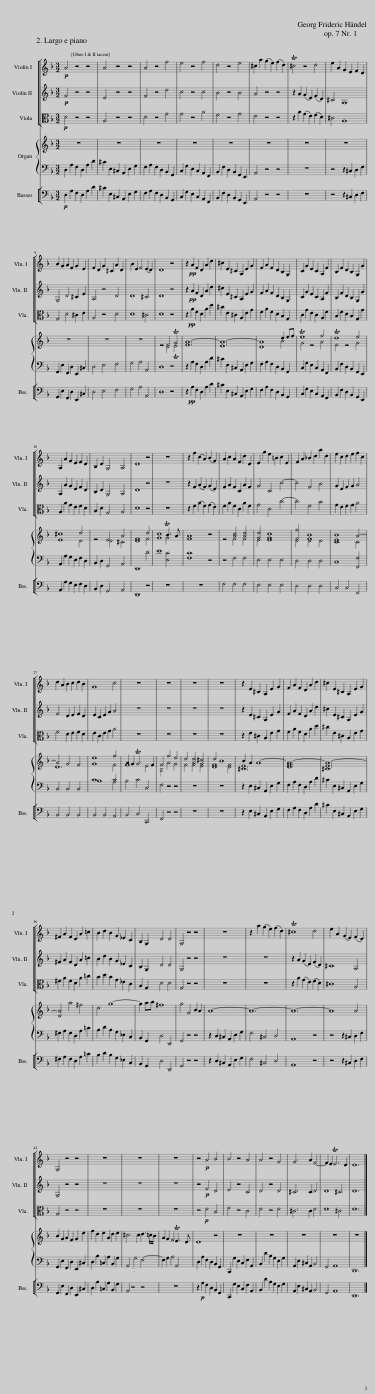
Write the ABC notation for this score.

X:1
%%score 1 [ 2 3 4 ] { ( 5 6 ) | ( 7 8 ) } 9 10
L:1/8
Q:1/4=100
M:3/2
I:linebreak $
K:F
V:1 treble
V:2 treble
V:3 treble
V:4 alto
V:5 treble
V:6 treble
V:7 bass
V:8 bass
V:9 bass
V:10 bass-8
V:1
 z12 | z12 | z12 | z12 | z12 | %5
 z12 | z12 | z12 |$ z12 | z12 | %10
 z12 | z12 | z12 | z12 | z12 | %15
 z12 | z12 |$ z12 | z12 | z12 | %20
 z12 | z12 | z12 | z12 | z12 | %25
 z12 |$ z12 | z12 | z12 | z12 | %30
 z12 | z12 | z12 | z12 | z12 |$ %35
 z12 | z12 | z12 | z12 | z12 | %40
 z12 | z12 | z12 |$ z12 | z12 | %45
 z12 | z12 | z12 | z12 | z12 | %50
 z12 | z12 | z12 |] %53
V:2
!p! A4 z4 z4 | A4 z4 z4 | A4 z4 f4 | e4 z4 f4 | d4 z4 e4 | %5
 ^c2 a2 (g2 e2) (f2 d2) | T^c4 z4 d4 | e2 A2 G2 E2 F2 D2 |$ B2 G2 A2 F2 G2 E2 | F2 D2 G2 ^C2 A2 D2 | %10
 B2 E2 F4 (E2 D2) | .D8 z4 | z2!pp! A2 F2 D2 A2 d2 | ^c2 E2 ^C2 A,2 E2 G2 | F2 A2 F2 D2 B,2 G,2 | %15
 C2 G2 E2 C2 A,2 F2 | B,2 F2 D2 B,2 G,2 G2 |$ A,2 A2 G2 E2 F2 D2 | B,2 D2 G,4 A,4 | D8 z4 | %20
 z12 | z2!p! f2 (c2 A2) (B2 G2) | A2 c2 A2 F2 d2 D2 | E2 g2 e2 =B2 c2 E2 | F2 A2 _B2 d2 b2 d2 | %25
 e2 c2 d2 e2 f2 c2 |$ d2 A2 B2 c2 d2 B2 | G8 c4 | z12 | z12 | %30
 z12 | z12 | z2!pp! E2 ^C2 A,2 E2 G2 | F2 A2 F2 D2 A2 d2 | ^c2 E2 ^C2 A,2 E2 G2 |$ %35
 ^F2 A2 F2 D2 A2 =c2 | B2 d2 B2 G2 _E2 C2 | B,2 G,2 D4 D4 | G,4 z4 z4 | z12 | %40
 z2!p! a2 (g2 e2) (f2 d2) | T^c8 d4 | e2 A2 (G2 E2) (F2 D2) |$ G,4 z4 z4 | z12 | %45
 z12 | z12 | z4!p! A4 B4 | B4 z4 A4 | A4 z4 G4 | %50
 G6 A2 F4- | F2 E2 TE6 D2 |!pp! D12 |] %53
V:3
!p! F4 z4 z4 | E4 z4 z4 | F4 z4 d4 | c4 z4 c4 | B4 z4 B4 | %5
 A4 z4 z4 | z2 A2 (G2 E2) (F2 D2) | ^C4 A,8 |$ G,4 D4 ^C2 E2 | A,4 z4 D4 | %10
 D8 ^C4 | .D8 z4 | z2!pp! A2 F2 D2 A2 d2 | ^c2 E2 ^C2 A,2 E2 G2 | F2 A2 F2 D2 B,2 G,2 | %15
 C2 G2 E2 C2 A,2 F2 | B,2 F2 D2 B,2 G,2 G2 |$ A,2 A2 G2 E2 F2 D2 | B,2 D2 G,4 A,4 | D8 z4 | %20
 z12 | z2 F2 (A2 F2) (G2 E2) | F2 A2 F2 C2 A2 F2 | G4 C4 c4- | c4 F4 B4 | %25
 G2 E2 F2 G2 A4 |$ F4 D2 E2 F2 D2 | E2 C2 E2 G2 A4 | z12 | z12 | %30
 z12 | z12 | z2 E2 ^C2 A,2 E2 G2 | F2 A2 F2 D2 A2 d2 | ^c2 E2 ^C2 A,2 E2 G2 |$ %35
 ^F2 A2 F2 D2 A2 =c2 | B2 d2 B2 G2 _E2 C2 | B,2 G,2 D4 D4 | G,4 z4 z4 | z12 | %40
 z12 | z2 A2 (G2 E2) (F2 D2) | ^C8 A,4 |$ G,4 z4 z4 | z12 | %45
 z12 | z12 | z4!p! F4 D4 | E4 z4 C4 | D4 z4 D4 | %50
 ^C6 C2 D4 | D8 ^C4 |!pp! D12 |] %53
V:4
!p! D4 z4 z4 | A,4 z4 z4 | D4 z4 G4 | G4 z4 A4 | F4 z4 G4 | %5
 E4 z4 z4 | z2 A2 (G2 E2) (F2 D2) | ^C4 A,8 |$ G,4 D4 ^C2 E2 | A,4 z4 D4 | %10
 D8 ^C4 | .D8 z4 | z2!pp! A2 F2 D2 A2 d2 | ^c2 E2 ^C2 A,2 E2 G2 | F2 A2 F2 D2 B,2 G,2 | %15
 C2 G2 E2 C2 A,2 F2 | B,2 F2 D2 B,2 G,2 G2 |$ A,2 A2 G2 E2 F2 D2 | B,2 D2 G,4 A,4 | D8 z4 | %20
 z12 | z2 F2 (A2 F2) (G2 E2) | F2 A2 F2 C2 A2 F2 | G4 C4 c4- | c4 F4 B4 | %25
 G2 E2 F2 G2 A4 |$ F4 D2 E2 F2 D2 | E2 C2 E2 G2 A4 | z12 | z12 | %30
 z12 | z12 | z2 E2 ^C2 A,2 E2 G2 | F2 A2 F2 D2 A2 d2 | ^c2 E2 ^C2 A,2 E2 G2 |$ %35
 ^F2 A2 F2 D2 A2 =c2 | B2 d2 B2 G2 _E2 C2 | B,2 G,2 D4 D4 | G,4 z4 z4 | z12 | %40
 z12 | z2 A2 (G2 E2) (F2 D2) | ^C8 A,4 |$ G,4 z4 z4 | z12 | %45
 z12 | z12 | z4!p! D4 B,4 | E4 z4 C4 | D4 z4 D4 | %50
 ^C6 C2 D4 | D8 ^C4 |!pp! D12 |] %53
V:5
 z12 | z12 | z12 | z12 | z12 | %5
 z12 | z12 | z12 |$ z12 | z12 | %10
 z12 | z4!f! F4 TG4 | [FA-]12 | [EA-]12 | [DA]8 d2 ef | %15
 Me8 f4 | Pd8 e4 |$ ^c8 d4 | z4 E4 A4 | F8 d4 | %20
 c8 TB3 A | [FA]8 z4 | z4 [Ac]4 [Ad]4 | [Gd]4 [Gc]8 | [Ff]4 [FB]8 | %25
 [EB]8 A4- |$ A4 G4 F4 | e8 f4 | A2 G2 TG6 F2 | F4 f4 e4 | %30
 d4 [Ad]4 [G^c]4 | d4 B8 | B2 A2 A8- | [DFA-]12 | [^CEA-]12 |$ %35
 [DA]4 a4 ^f4 | d4 g8- | g2 ab ^f8 | g4 G4 B2 A2 | A12- | %40
 A12- | A12- | A8 A4 |$ B2 G2 A2 F2 G2 e2 | f2 d2 e2 A2 d2 e2 | %45
 ^c6 c2 d3 =c/B/ | A2 G2 F4 TE3 D | D8 z4 | z12 | z12 | %50
 z12 | z12 | z12 |] %53
V:6
 x2 x10 | x12 | x12 | x12 | x12 | %5
 x12 | x12 | x12 |$ x12 | x12 | %10
 x12 | x4 D4 TE4 | x12 | x12 | x8 B4 | %15
 TG4 z4 A4 | TF4 z4 G4 |$ E8 D4 | x4 D4 ^C4 | D8 F4 | %20
 G8 G4 | x12 | x4 F4 F4 | E4 E8 | D4 D4 D4 | %25
 C8 C4 |$ D12 | G8 F4 | F8 E4 | [A,C]4 A4 G4 | %30
 F4 F4 E4 | [DF]8 [DF]4 | [^CE]12 | x12 | x12 |$ %35
 x12 | x12 | x12 | x12 | x12 | %40
 !fermata!x!fermata!Tx !fermata!Tx2 Tx8- | x12- | x8 x4 |$ x12 | x12 | %45
 x12 | x8 x/ Tx3/2 x x | x12 | x12 | x12 | %50
 x12 | x12 | x12 |] %53
V:7
 D,2 A,2 F,2 D,2 A,2 D2 | ^C2 E,2 ^C,2 A,,2 E,2 G,2 | F,2 A,2 F,2 D,2 B,,2 G,,2 | C,2 G,2 E,2 C,2 A,,2 F,,2 | B,,2 F,2 D,2 B,,2 G,,2 E,,2 | %5
 A,,4 z4 z4 | z12 | z4 z2 ^C,2 D,2 F,2 |$ G,,2 E,2 F,,2 D,2 E,,2 ^C,2 | D,4 E,4 F,4 | %10
 G,4 A,4 A,,4 | .D,8 z4 | z2 A,2 F,2 D,2 A,2 D2 | ^C2 E,2 ^C,2 A,,2 E,2 G,2 | F,2 A,2 F,2 D,2 B,,2 G,,2 | %15
 C,2 G,2 E,2 C,2 A,,2 F,,2 | B,,2 F,2 D,2 B,,2 G,,2 E,,2 |$ A,,2 A,2 G,2 E,2 F,2 D,2 | B,,2 D,2 G,,4 A,,4 | D,,8 D4 | %20
 E8 [E,C]4 | [F,C]8 z4 | z4 F,4 F,4 | E,4 E,4 E,4 | D,4 D,4 D,4 | %25
 C,8 [F,,F,]4 |$ B,,4 B,,4 B,,4 | C8 C4 | B,4 C4 C,4 | F,4 z4 z4 | %30
 z12 | z12 | z2 E,2 ^C,2 A,,2 E,2 G,2 | F,2 A,2 F,2 D,2 A,2 D2 | ^C2 E,2 ^C,2 A,,2 E,2 G,2 |$ %35
 ^F,2 A,2 F,2 D,2 A,2 =C2 | B,2 D2 B,2 G,2 _E,2 C,2 | B,,2 G,,2 D,4 D,,4 | G,,4 z4 z4 | z2 D,2 ^C,2 A,,2 E,2 G,2 | %40
 F,4 ^C,4 D,4 | A,,8 z4 | z4 z2 ^C,2 D,2 F,2 |$ G,,2 E,2 F,,2 D,2 E,,2 ^C,2 | D,2 B,2 =C,2 A,2 B,,2 G,2 | %45
 A,,4 G,4 F,4- | F,2 G,2 A,4 A,,4 | D,2 A,2 F,2 D,2 B,,2 G,,2 | C,,2 G,2 E,2 C,2 F,2 A,,2 | B,,2 D2 B,2 G,2 E,2 G,2 | %50
 A,,2 E,2 ^C,2 A,,2 B,,4 | G,,4 A,,8 | D,,12 |] %53
V:8
 x12 | x12 | x12 | x12 | x12 | %5
 x12 | x12 | x12 |$ x12 | x12 | %10
 x12 | x12 | x12 | x12 | x12 | %15
 x12 | x12 |$ x12 | x12 | x12 | %20
 x12 | x12 | x12 | x12 | x12 | %25
 x12 |$ x12 | B,8 A,4 | x12 | x12 | %30
 x12 | x12 | x12 | x12 | x12 |$ %35
 x12 | x12 | x12 | x12 | x12 | %40
 x12 | x12 | x12 |$ x12 | x12 | %45
 x4 x8 | x12 | x12 | x12 | x12 | %50
 x12 | x12 | x12 |] %53
V:9
!p! D,2 A,2 F,2 D,2 A,2 D2 | ^C2 E,2 ^C,2 A,,2 E,2 G,2 | F,2 A,2 F,2 D,2 B,,2 G,,2 | C,2 G,2 E,2 C,2 A,,2 F,,2 | B,,2 F,2 D,2 B,,2 G,,2 E,,2 | %5
 A,,4 z4 z4 | z12 | z4 z2 ^C,2 D,2 F,2 |$ G,,2 E,2 F,,2 D,2 E,,2 ^C,2 | D,4 E,4 F,4 | %10
 G,4 A,4 A,,4 | .D,8 z4 | z2!pp! A,2 F,2 D,2 A,2 D2 | ^C2 E,2 ^C,2 A,,2 E,2 G,2 | F,2 A,2 F,2 D,2 B,,2 G,,2 | %15
 C,2 G,2 E,2 C,2 A,,2 F,,2 | B,,2 F,2 D,2 B,,2 G,,2 E,,2 |$ A,,2 A,2 G,2 E,2 F,2 D,2 | B,,2 D,2 G,,4 A,,4 | D,,8 z4 | %20
 z12 | z12 | F,4 F,4 F,4 | E,4 E,4 E,4 | D,4 D,4 D,4 | %25
 C,4 C,4 F,,4 |$ B,,4 B,,4 B,,4 | B,,4 B,,4 A,,4 | B,,4 C,4 C,,4 | F,,4 z4 z4 | %30
 z12 | z12 | z2 E,2 ^C,2 A,,2 E,2 G,2 | F,2 A,2 F,2 D,2 A,2 D2 | ^C2 E,2 ^C,2 A,,2 E,2 G,2 |$ %35
 ^F,2 A,2 F,2 D,2 A,2 =C2 | B,2 D2 B,2 G,2 _E,2 C,2 | B,,2 G,,2 D,4 D,,4 | G,,4 z4 z4 | z2 D,2 ^C,2 A,,2 E,2 G,2 | %40
 F,4 ^C,4 D,4 | A,,8 z4 | z4 z2 ^C,2 D,2 F,2 |$ G,,2 E,2 F,,2 D,2 E,,2 ^C,2 | D,2 B,2 =C,2 A,2 B,,2 G,2 | %45
 A,,4 z4 z4 | z12 | z2!p! A,2 F,2 D,2 B,,2 G,,2 | C,,2 G,2 E,2 C,2 F,2 A,,2 | B,,2 D2 B,2 G,2 E,2 G,2 | %50
 A,,2 E,2 ^C,2 A,,2 B,,4 | G,,4 A,,8 |!pp! D,,12 |] %53
V:10
!p! D,2 A,2 F,2 D,2 A,2 D2 | ^C2 E,2 ^C,2 A,,2 E,2 G,2 | F,2 A,2 F,2 D,2 B,,2 G,,2 | C,2 G,2 E,2 C,2 A,,2 F,,2 | B,,2 F,2 D,2 B,,2 G,,2 E,,2 | %5
 A,,4 z4 z4 | z12 | z4 z2 ^C,2 D,2 F,2 |$ G,,2 E,2 F,,2 D,2 E,,2 ^C,2 | D,4 E,4 F,4 | %10
 G,4 A,4 A,,4 | .D,8 z4 | z2!pp! A,2 F,2 D,2 A,2 D2 | ^C2 E,2 ^C,2 A,,2 E,2 G,2 | F,2 A,2 F,2 D,2 B,,2 G,,2 | %15
 C,2 G,2 E,2 C,2 A,,2 F,,2 | B,,2 F,2 D,2 B,,2 G,,2 E,,2 |$ A,,2 A,2 G,2 E,2 F,2 D,2 | B,,2 D,2 G,,4 A,,4 | D,8 z4 | %20
 z12 | z12 | F,4 F,4 F,4 | E,4 E,4 E,4 | D,4 D,4 D,4 | %25
 C,4 C,4 F,,4 |$ B,,4 B,,4 B,,4 | B,,4 B,,4 A,,4 | B,,4 C,4 C,4 | F,,4 z8 | %30
 z12 | z12 | z2 E,2 ^C,2 A,,2 E,2 G,2 | F,2 A,2 F,2 D,2 A,2 D2 | ^C2 E,2 ^C,2 A,,2 E,2 G,2 |$ %35
 ^F,2 A,2 F,2 D,2 A,2 C2 | B,2 D2 B,2 G,2 _E,2 C,2 | B,,2 G,,2 D,4 D,4 | G,,4 z4 z4 | z2 D,2 ^C,2 A,,2 E,2 G,2 | %40
 F,4 ^C,4 D,4 | A,,8 z4 | z4 z2 ^C,2 D,2 F,2 |$ G,,2 E,2 F,,2 D,2 E,,2 ^C,2 | D,2 B,2 =C,2 A,2 B,,2 G,2 | %45
 A,,4 z4 z4 | z12 | z2!p! A,2 F,2 D,2 B,,2 G,,2 | C,2 G,2 E,2 C,2 F,2 A,,2 | B,,2 D2 B,2 G,2 E,2 G,2 | %50
 A,,2 E,2 ^C,2 A,,2 B,,4 | G,,4 A,,8 |!pp! D,12 |] %53
